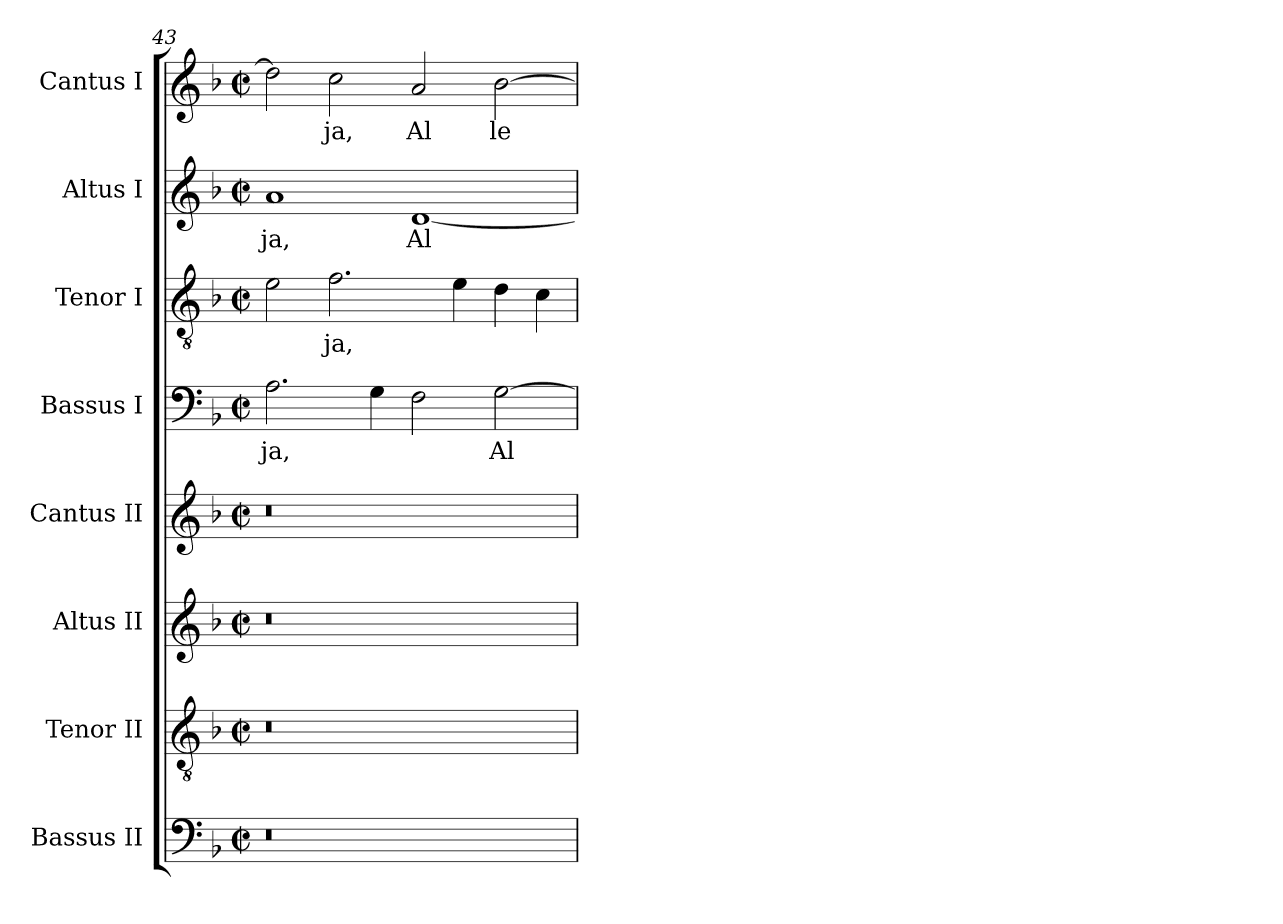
**kern	**kern	**kern	**kern	**kern	**text	**kern	**text	**kern	**text	**kern	**text
*part8	*part7	*part6	*part5	*part4	*part4	*part3	*part3	*part2	*part2	*part1	*part1
*staff8	*staff7	*staff6	*staff5	*staff4	*staff4	*staff3	*staff3	*staff2	*staff2	*staff1	*staff1
*I"Bassus II	*I"Tenor II	*I"Altus II	*I"Cantus II	*I"Bassus I	*	*I"Tenor I	*	*I"Altus I	*	*I"Cantus I	*
*clefF4	*clefGv2	*clefG2	*clefG2	*clefF4	*	*clefGv2	*	*clefG2	*	*clefG2	*
*k[b-]	*k[b-]	*k[b-]	*k[b-]	*k[b-]	*	*k[b-]	*	*k[b-]	*	*k[b-]	*
*F:	*F:	*F:	*F:	*F:	*	*F:	*	*F:	*	*F:	*
*M2/2	*M2/2	*M2/2	*M2/2	*M2/2	*	*M2/2	*	*M2/2	*	*M2/2	*
*met(c|)	*met(c|)	*met(c|)	*met(c|)	*met(c|)	*	*met(c|)	*	*met(c|)	*	*met(c|)	*
=43	=43	=43	=43	=43	=43	=43	=43	=43	=43	=43	=43
!	!	!	!	!	!LO:LY:b:cj	!	!	!	!LO:LY:b:cj	!	!
0r	0r	0r	0r	2.A\	-ja,	2e\	.	1a	ja,	2dd\]	.
!	!	!	!	!	!	!	!LO:LY:b:cj	!	!	!	!LO:LY:b:cj
.	.	.	.	.	.	2.f\	ja,	.	.	2cc\	ja,
.	.	.	.	4G\	.	.	.	.	.	.	.
!	!	!	!	!	!	!	!	!	!LO:LY:b:cj	!	!LO:LY:b:cj
.	.	.	.	2F\	.	.	.	[<1d	Al	2a/	Al
.	.	.	.	.	.	4e\	.	.	.	.	.
!	!	!	!	!	!LO:LY:b:cj	!	!	!	!	!	!LO:LY:b:cj
.	.	.	.	[>2G\	Al-	4d\	.	.	.	[>2b-\	le
.	.	.	.	.	.	4c\	.	.	.	.	.
=	=	=	=	=	=	=	=	=	=	=	=
*-	*-	*-	*-	*-	*-	*-	*-	*-	*-	*-	*-
